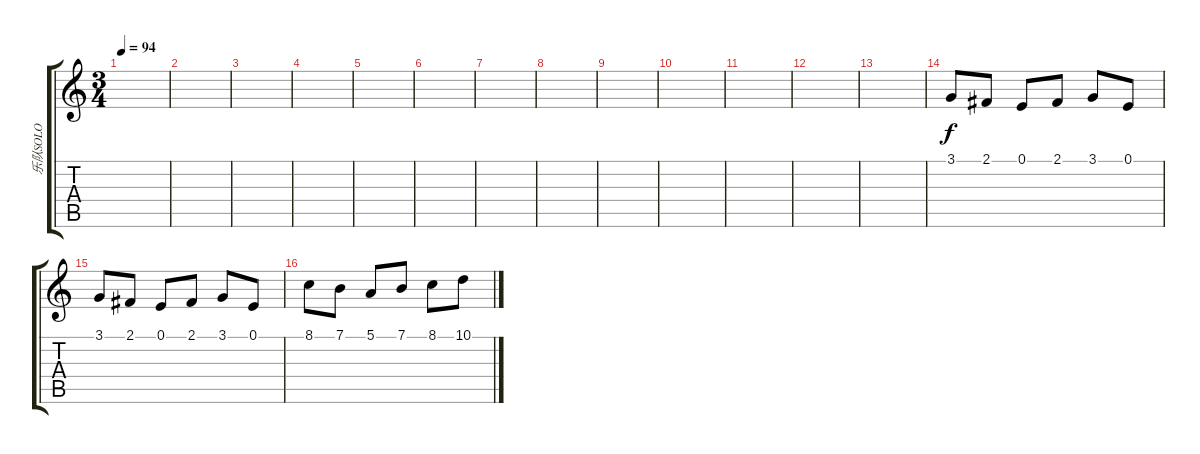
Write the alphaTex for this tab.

\track ("乐队SOLO" "乐队SOLO") {instrument stringensemble2}
\staff {score tabs}
\tuning (E4 B3 G3 D3 A2 E2) {hide}
\ts (3 4)
\tempo 94
\clef g2
\ks c
|
|
|
|
|
|
|
|
|
|
|
|
|
3.1.8 2.1.8 0.1.8 2.1.8 3.1.8 0.1.8 |
3.1.8 2.1.8 0.1.8 2.1.8 3.1.8 0.1.8 |
8.1.8 7.1.8 5.1.8 7.1.8 8.1.8 10.1.8
